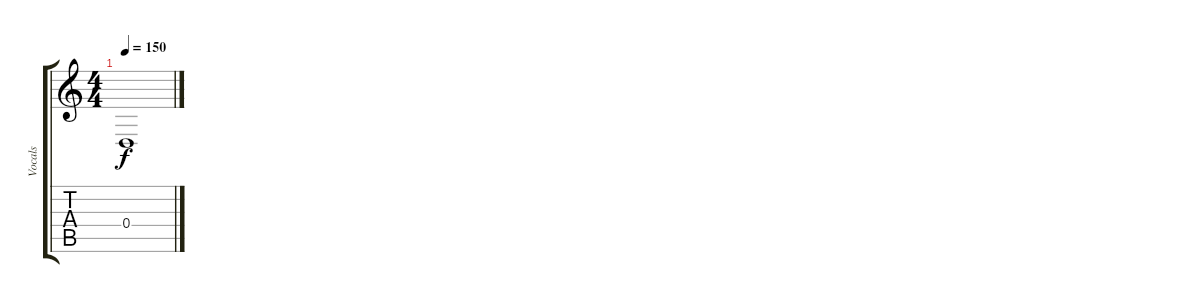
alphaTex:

\track ("Vocals" "Vocals") {instrument brightacousticpiano}
\staff {score tabs}
\tuning (E4 B3 G3 D3 A2 E2) {hide}
\ts (4 4)
\tempo 150
\clef g2
\ks c
0.4{t}.1{dy f}
